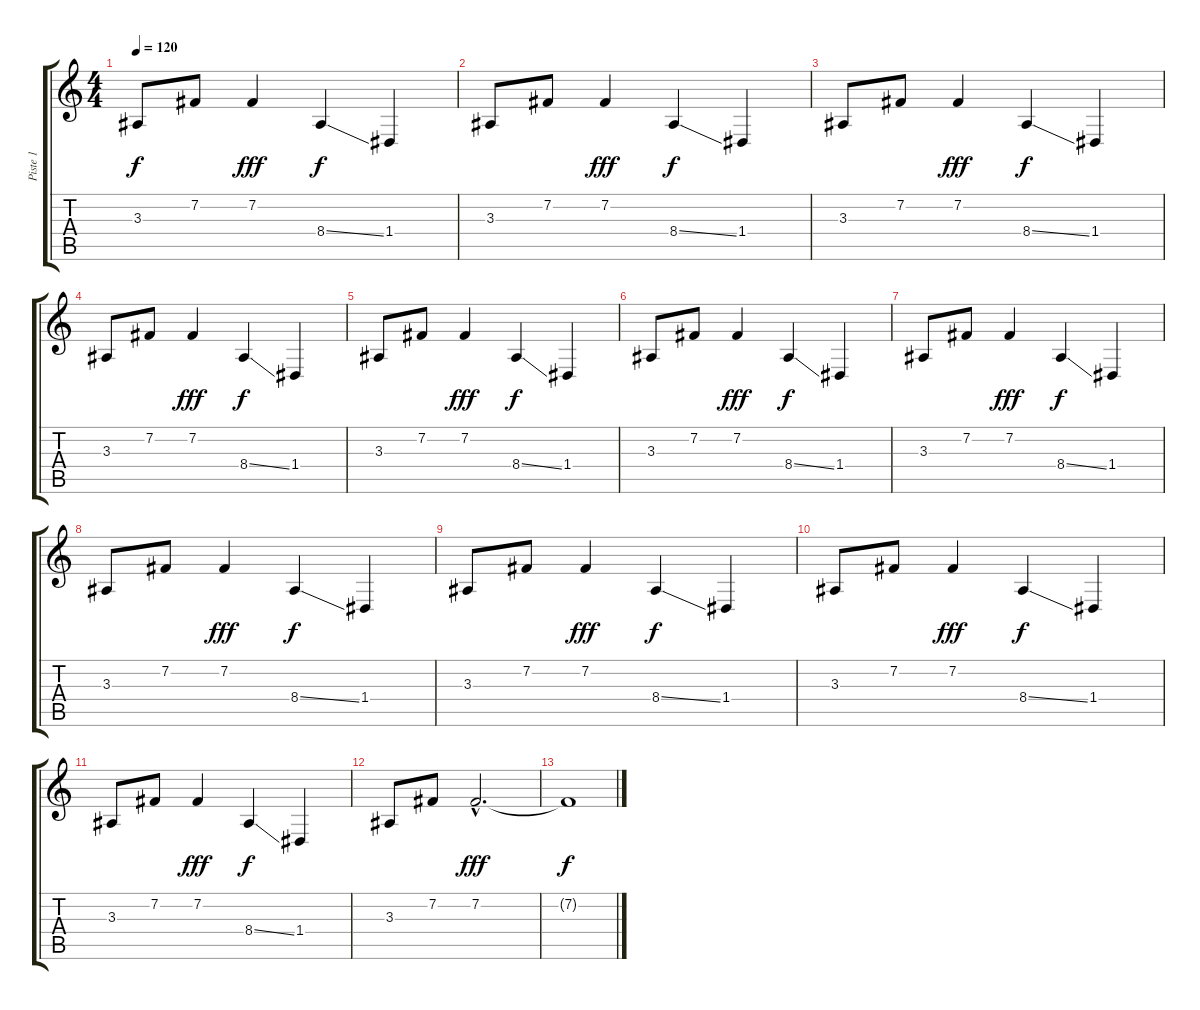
\track ("Piste 1" "Piste 1") {instrument voiceoohs}
\staff {score tabs}
\tuning (E4 B3 G3 D3 A2 E2) {hide}
\ts (4 4)
\tempo 120
\clef g2
\ks c
3.3.8{dy f} 7.2.8 7.2.4{dy fff} 8.4{ss}.4{dy f} 1.4.4 |
3.3.8 7.2.8 7.2.4{dy fff} 8.4{ss}.4{dy f} 1.4.4 |
3.3.8 7.2.8 7.2.4{dy fff} 8.4{ss}.4{dy f} 1.4.4 |
3.3.8 7.2.8 7.2.4{dy fff} 8.4{ss}.4{dy f} 1.4.4 |
3.3.8 7.2.8 7.2.4{dy fff} 8.4{ss}.4{dy f} 1.4.4 |
3.3.8 7.2.8 7.2.4{dy fff} 8.4{ss}.4{dy f} 1.4.4 |
3.3.8 7.2.8 7.2.4{dy fff} 8.4{ss}.4{dy f} 1.4.4 |
3.3.8 7.2.8 7.2.4{dy fff} 8.4{ss}.4{dy f} 1.4.4 |
3.3.8 7.2.8 7.2.4{dy fff} 8.4{ss}.4{dy f} 1.4.4 |
3.3.8 7.2.8 7.2.4{dy fff} 8.4{ss}.4{dy f} 1.4.4 |
3.3.8 7.2.8 7.2.4{dy fff} 8.4{ss}.4{dy f} 1.4.4 |
3.3.8 7.2.8 7.2{hac}.2{d dy fff} |
7.2{t}.1{dy f}
